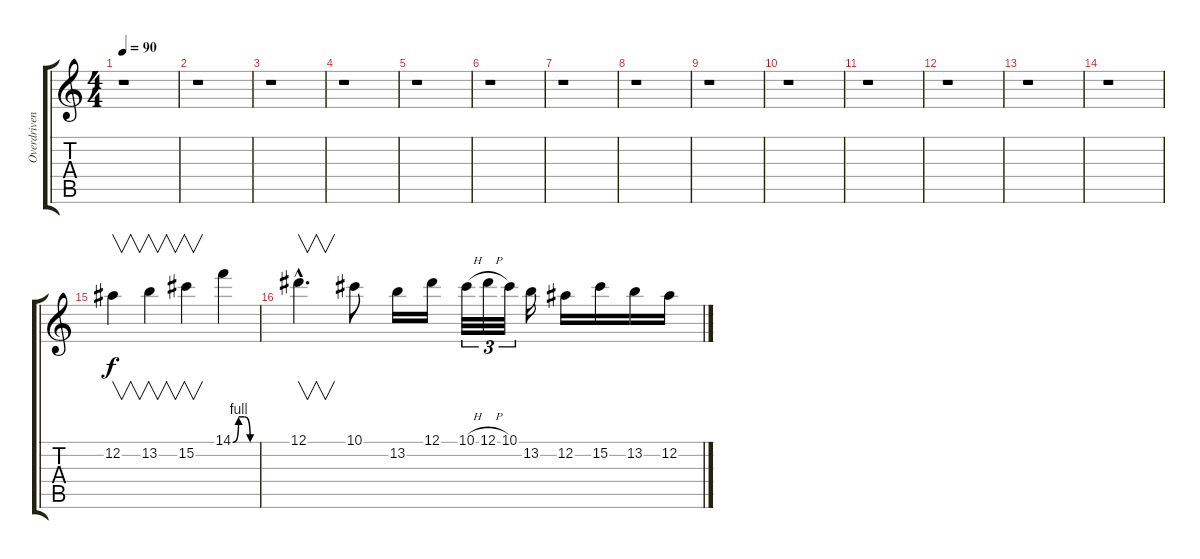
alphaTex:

\track ("Overdriven gtr" "Overdriven") {instrument overdrivenguitar}
\staff {score tabs}
\tuning (Eb4 Bb3 Gb3 Db3 Ab2 Eb2) {hide}
\ts (4 4)
\tempo 90
\clef g2
\ks c
r.1{dy f} |
r.1 |
r.1 |
r.1 |
r.1 |
r.1 |
r.1 |
r.1 |
r.1 |
r.1 |
r.1 |
r.1 |
r.1 |
r.1 |
12.2.4{v} 13.2.4{v} 15.2.4{v} 14.1{be (custom 0 0 15 4 30 4 45 0 60 0)}.4 |
12.1{hac}.4{v d} 10.1.8 13.2.16 12.1.16 10.1{h}.32{tu (3 2)} 12.1{h}.32{tu (3 2)} 10.1.32{tu (3 2)} 13.2.16 12.2.16 15.2.16 13.2.16 12.2.16
